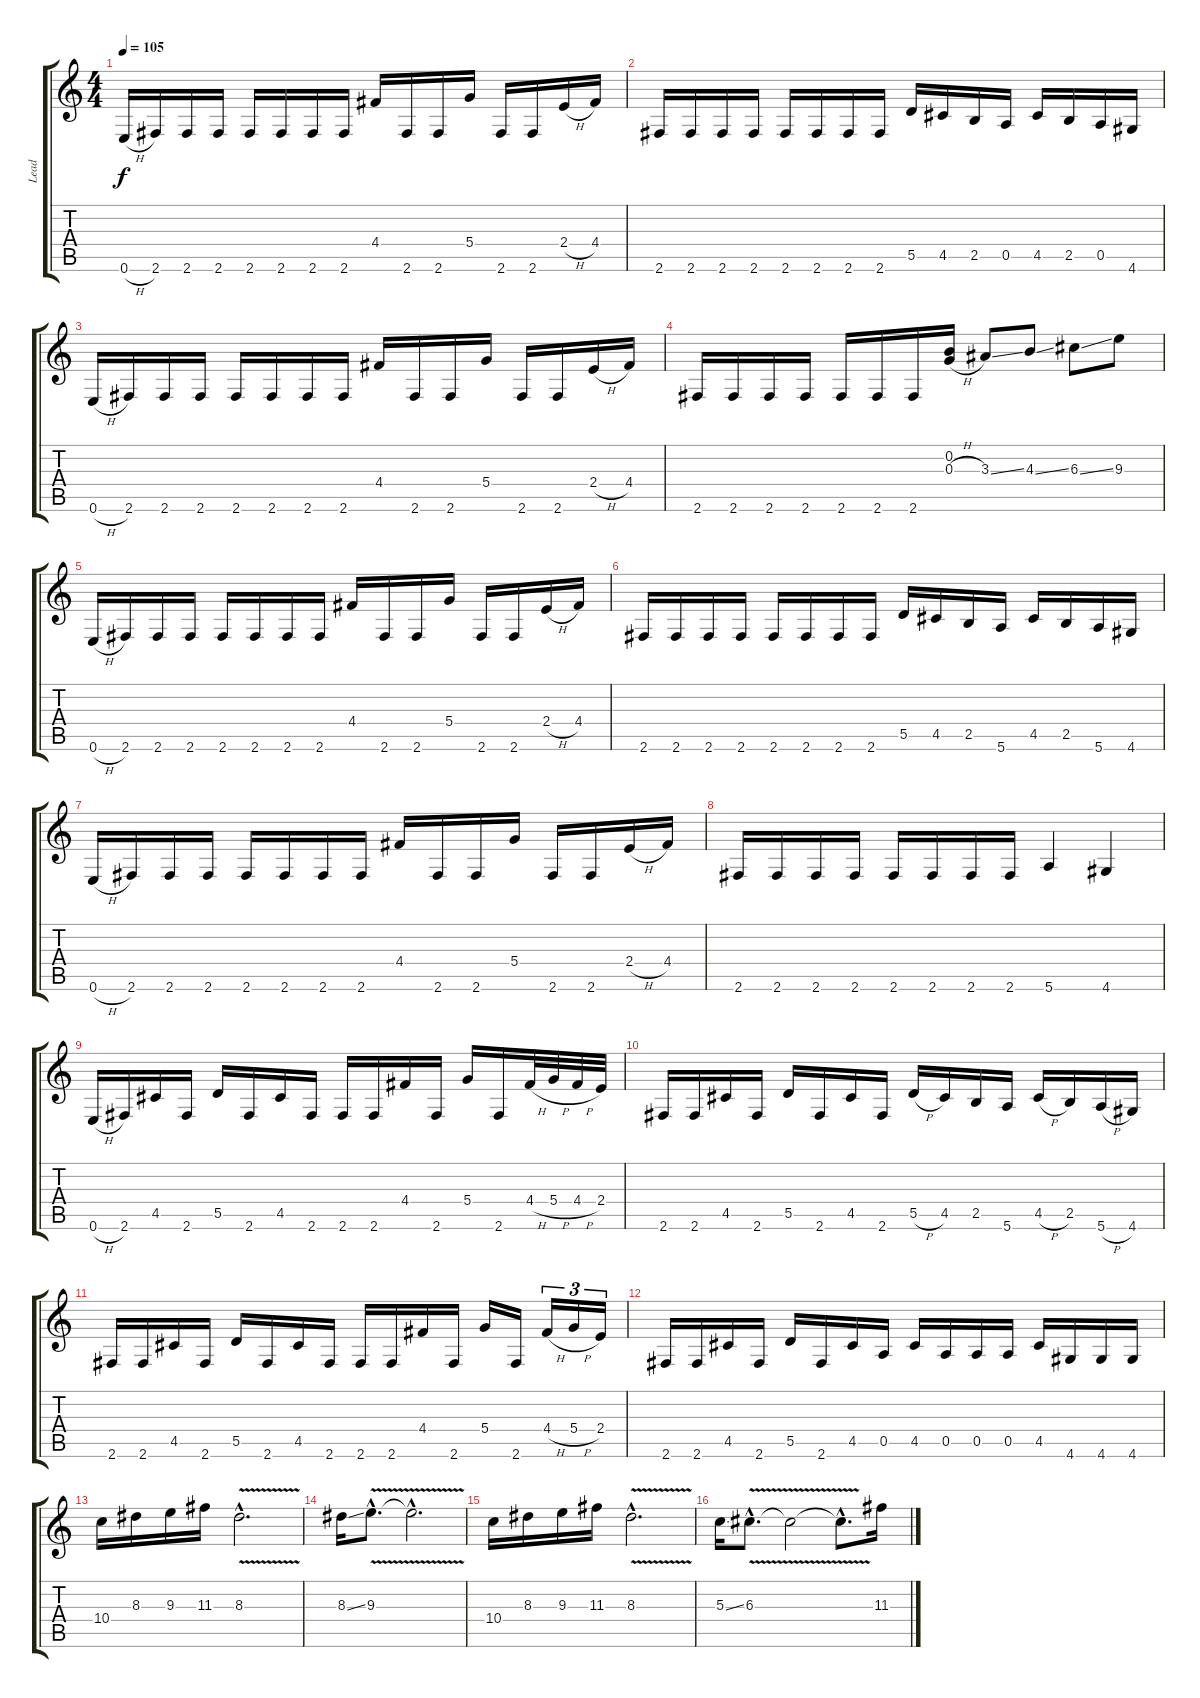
\track ("Lead" "Lead") {instrument distortionguitar}
\staff {score tabs}
\tuning (E4 B3 G3 D3 A2 E2) {hide}
\ts (4 4)
\tempo 105
\clef g2
\ks c
0.6{h}.16{dy f instrument distortionguitar} 2.6.16 2.6.16 2.6.16 2.6.16 2.6.16 2.6.16 2.6.16 4.4.16 2.6.16 2.6.16 5.4.16 2.6.16 2.6.16 2.4{h}.16 4.4.16 |
2.6.16 2.6.16 2.6.16 2.6.16 2.6.16 2.6.16 2.6.16 2.6.16 5.5.16 4.5.16 2.5.16 0.5.16 4.5.16 2.5.16 0.5.16 4.6.16 |
0.6{h}.16 2.6.16 2.6.16 2.6.16 2.6.16 2.6.16 2.6.16 2.6.16 4.4.16 2.6.16 2.6.16 5.4.16 2.6.16 2.6.16 2.4{h}.16 4.4.16 |
2.6.16 2.6.16 2.6.16 2.6.16 2.6.16 2.6.16 2.6.16 (0.2 0.3{h}).16 3.3{ss}.8 4.3{ss}.8 6.3{ss}.8 9.3.8 |
0.6{h}.16 2.6.16 2.6.16 2.6.16 2.6.16 2.6.16 2.6.16 2.6.16 4.4.16 2.6.16 2.6.16 5.4.16 2.6.16 2.6.16 2.4{h}.16 4.4.16 |
2.6.16 2.6.16 2.6.16 2.6.16 2.6.16 2.6.16 2.6.16 2.6.16 5.5.16 4.5.16 2.5.16 5.6.16 4.5.16 2.5.16 5.6.16 4.6.16 |
0.6{h}.16 2.6.16 2.6.16 2.6.16 2.6.16 2.6.16 2.6.16 2.6.16 4.4.16 2.6.16 2.6.16 5.4.16 2.6.16 2.6.16 2.4{h}.16 4.4.16 |
2.6.16 2.6.16 2.6.16 2.6.16 2.6.16 2.6.16 2.6.16 2.6.16 5.6.4 4.6.4 |
0.6{h}.16 2.6.16 4.5.16 2.6.16 5.5.16 2.6.16 4.5.16 2.6.16 2.6.16 2.6.16 4.4.16 2.6.16 5.4.16 2.6.16 4.4{h}.32 5.4{h}.32 4.4{h}.32 2.4.32 |
2.6.16 2.6.16 4.5.16 2.6.16 5.5.16 2.6.16 4.5.16 2.6.16 5.5{h}.16 4.5.16 2.5.16 5.6.16 4.5{h}.16 2.5.16 5.6{h}.16 4.6.16 |
2.6.16 2.6.16 4.5.16 2.6.16 5.5.16 2.6.16 4.5.16 2.6.16 2.6.16 2.6.16 4.4.16 2.6.16 5.4.16 2.6.16 4.4{h}.16{tu (3 2)} 5.4{h}.16{tu (3 2)} 2.4.16{tu (3 2)} |
2.6.16 2.6.16 4.5.16 2.6.16 5.5.16 2.6.16 4.5.16 0.5.16 4.5.16 0.5.16 0.5.16 0.5.16 4.5.16 4.6.16 4.6.16 4.6.16 |
10.4.16 8.3.16 9.3.16 11.3.16 8.3{v hac}.2{d} |
8.3{ss}.16 9.3{v hac}.8{d} 9.3{v hac t}.2{d} |
10.4.16 8.3.16 9.3.16 11.3.16 8.3{v hac}.2{d} |
5.3{ss}.16 6.3{v hac}.8{d} 6.3{v t}.2 6.3{v hac t}.8{d} 11.3.16
